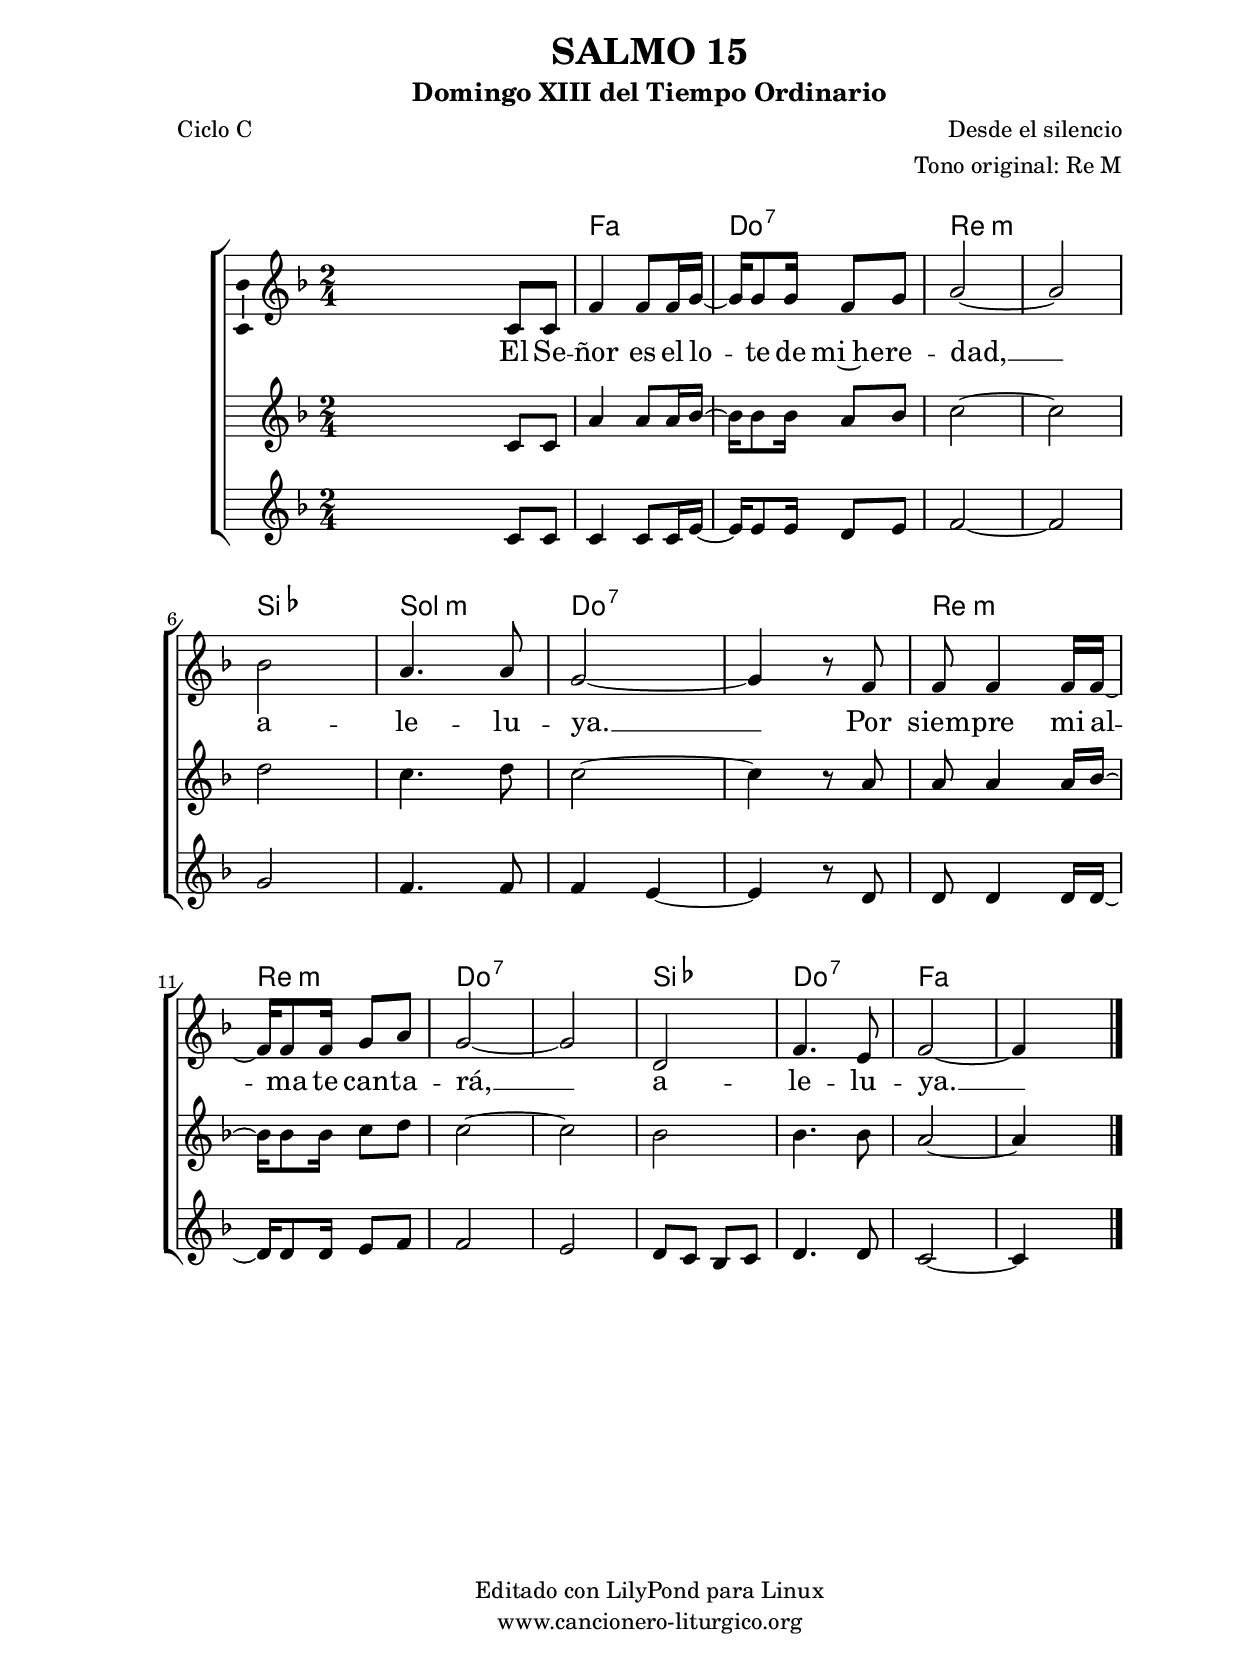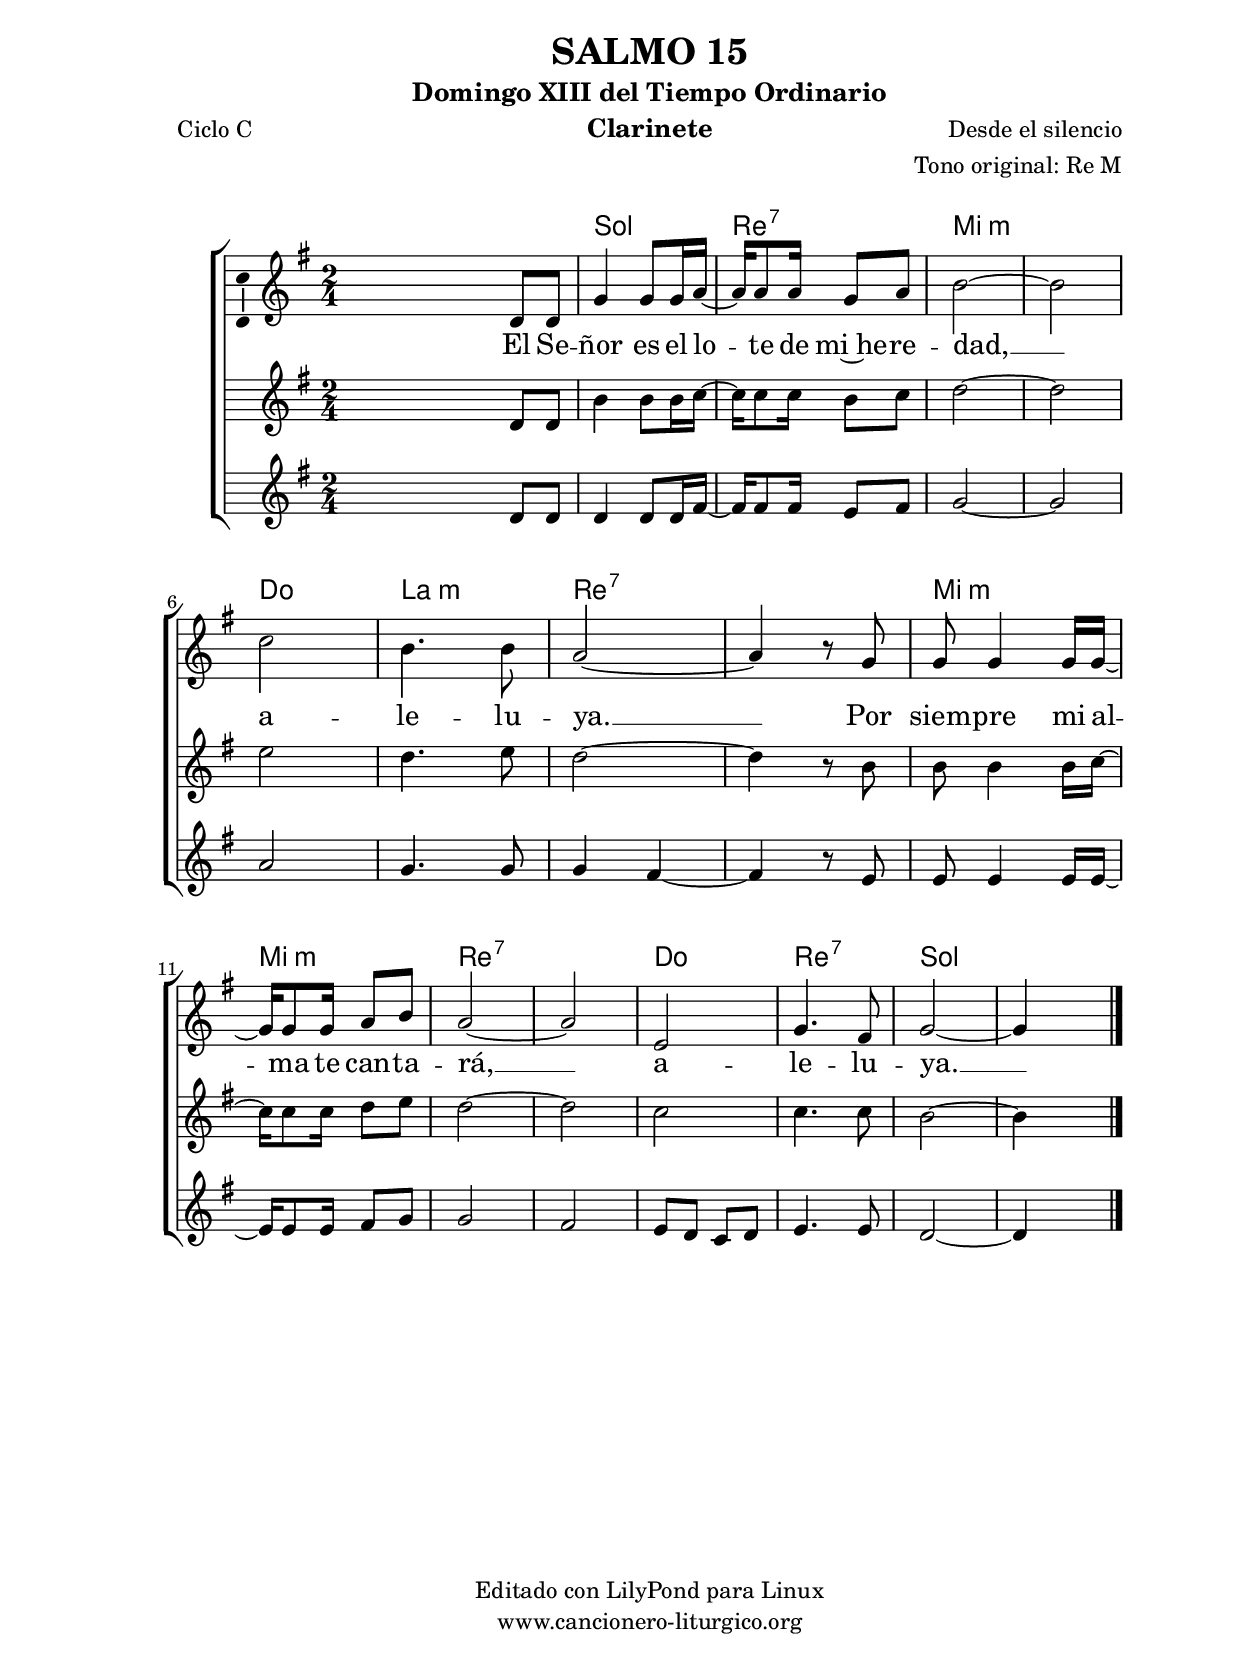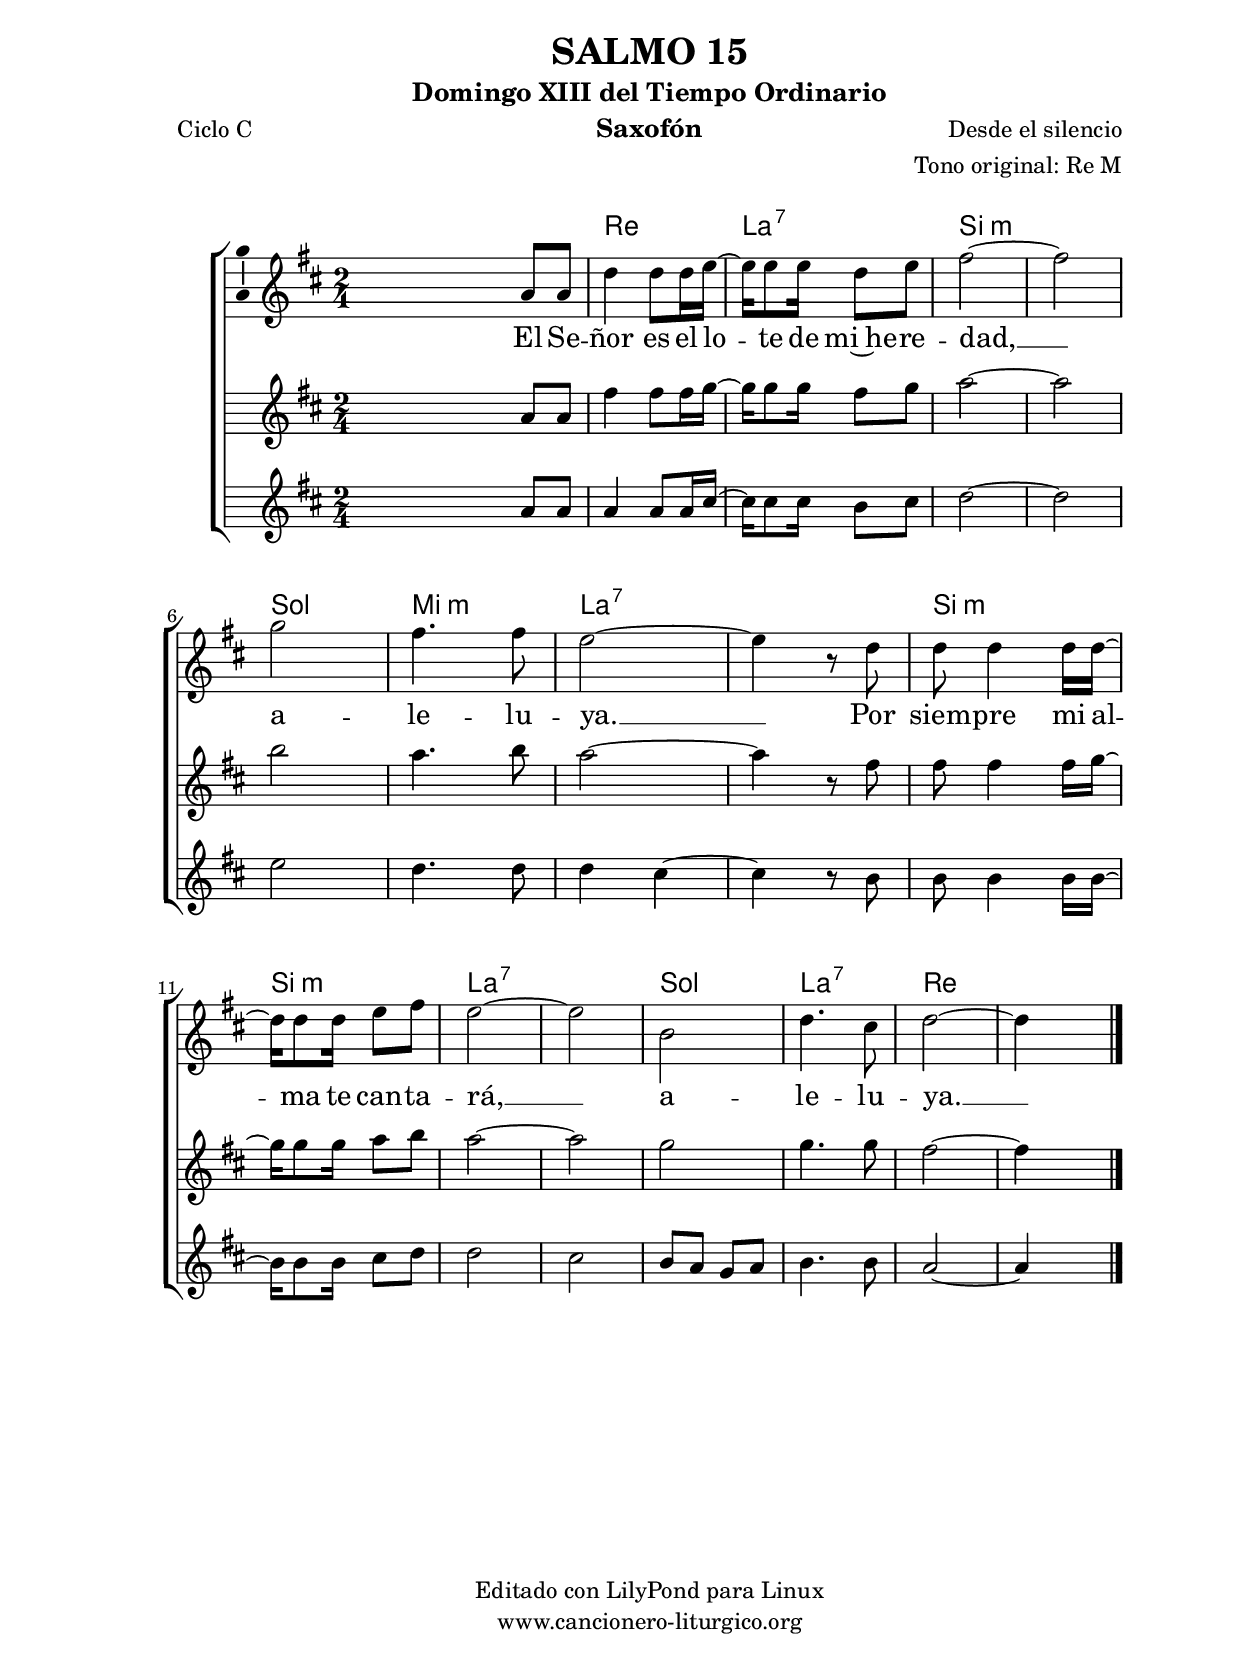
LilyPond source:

%
%para convertir .midi en .wav:
%timidity filename.midi -Ow -o finename.wav
%
%
%Para convertir de .wav a .mp3:
%lame -h -m j filename.wav
%
%
%para escuchar el midi:
%timidity nombrefichero.midi
%


%versión de lilypond para la que se ha escrito esta partitura:
\version "2.16.0"

	%Tamaño papel
	#(set-default-paper-size "a4")
	%Tamaño partitura
	#(set-global-staff-size 20)
	%No responde al pulsar sobre una nota
	#(ly:set-option 'point-and-click #f)

%parámetros del encabezamiento:
\header {
	title = "SALMO 15"
	subtitle = "Domingo XIII del Tiempo Ordinario"
	composer = "Desde el silencio"
	poet = "Ciclo C"
	meter = ""
	arranger = "Tono original: Re M"
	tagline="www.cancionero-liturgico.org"
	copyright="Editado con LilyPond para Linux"
	}

%parámetros asociados al papel:
\paper  {
	oddHeaderMarkup = \markup {\fill-line { \on-the-fly #not-first-page \fromproperty #'header:title \on-the-fly #not-first-page \fromproperty #'header:composer }}
	evenHeaderMarkup = \markup {\fill-line { \fromproperty #'header:composer \fromproperty #'header:title }}
	#(set-paper-size "a4")
	print-page-number = ##f
	first-page-number = 1
	print-first-page-number = ##f
%	head-separation = 3.0 \cm
	top-margin = 2.0 \cm
	bottom-margin = 0.5\cm
%%%	bottom-margin = -1.0\cm
	left-margin = 3.0 \cm
	line-width = 16.0 \cm 
	indent = 8\mm
	interscoreline = 2.\mm
	between-system-space = 15\mm
%	para que las partituras no llenen la hoja:
	ragged-bottom = ##t
%	idem para la última hoja:
	ragged-last-bottom = ##f
%	para que las partituras llenen el ancho del papel:
	ragged-last = ##f
	after-title-space = 2.5 \cm
%page-count=1
%system-count=3

	%Flexible Vertical Spacing
%	markup-markup-spacing =
%	#'((basic-distance . 15) (minimum-distance . 15) (padding . 3))
	markup-system-spacing =
	#'((basic-distance . 15) (minimum-distance . 15) (padding . 3))
	system-system-spacing =
	#'((basic-distance . 15) (minimum-distance . 15) (padding . 3))
	score-system-spacing =
	#'((basic-distance . 15) (minimum-distance . 15) (padding . 5))
%	top-system-spacing = % header
%	#'((basic-distance . 8) (minimum-distance . 0) (padding . 3))
%	top-markup-spacing =
%	#'((basic-distance . 20) (minimum-distance . 20) (padding . 3))
	last-bottom-spacing = % footer
	#'((basic-distance . 5) (minimum-distance . 5) (padding . 3))
%	score-markup-spacing =
%	#'((basic-distance . 16) (minimum-distance . 13) (padding . 3))

	}


%parámetros que afectan a toda la partitura:
global =  {
	%clave de sol (G):
	\clef G
	%armadura:
	\transpose d f
	\key d \major
	\tempo 4=70
	\set Score.tempoHideNote = ##t
	}


acordes = {
	\italianChords
	\chordmode {
	\transpose d f
{
s2
d2 a:7 b:m b:m g e:m a:7 a:7
b:m b:m a:7 a:7 g a:7 d
s2
	}
	}
}


melodia = 
	\transpose d f
{
	\relative c'{
	\time 2/4

s4 a8 a
d4 d8 d16 e~
e16 e8 e16 d8 e
fis2~
fis2

\break

g2
fis4. fis8
e2~
e4 r8 d8
d8 d4 d16 d~

\break

d16 d8 d16 e8 fis
e2~
e2
b2
d4. cis8
d2~
d4 s4

	\bar "|."
	}
	}


melodiados = 
	\transpose d f
{
	\relative c'{
	\time 2/4

s4 a8 a
fis'4 fis8 fis16 g~
g16 g8 g16 fis8 g
a2~
a2
b2
a4. b8
a2~
a4 r8 fis8
fis8 fis4 fis16 g~
g16 g8 g16 a8 b
a2~
a2
g2
g4. g8
fis2~
fis4 s4

	\bar "|."
	}
	}


melodiatres = 
	\transpose d f
{
	\relative c'{

%clave de fa (F):
%\clef F

	\time 2/4

s4 a8 a
a4 a8 a16 cis~
cis16 cis8 cis16 b8 cis
d2~
d2
e2
d4. d8
d4 cis~
cis4 r8 b8
b8 b4 b16 b~
b16 b8 b16 cis8 d
d2
cis2
b8 a g a
b4. b8
a2~
a4 s4

	\bar "|."
	}
	}


texto = \lyricmode {
El Se -- ñor es el lo -- te de mi~he -- re -- dad, __
a -- le -- lu -- ya. __
Por siem -- pre mi al -- ma te can -- ta -- rá, __
a -- le -- lu -- ya. __
	}


acordesStaff = \context ChordNames = acordesStaff <<
	\set chordChanges = ##t
	\acordes
	>>


vozStaff = \context Voice = vozStaff
\with {\consists "Ambitus_engraver"}
<<
%	\set Staff.instrumentName = ""
%	\set Staff.shortInstrumentName = ""
%	\set Staff.midiInstrument = #"clarinet"
%	\set Staff.midiInstrument = #"cello"
%	\set Staff.midiInstrument = #"flute"
	\set Staff.midiInstrument = #"electric guitar (jazz)"
%	\set Staff.midiInstrument = #"english horn"
%	\set Staff.midiInstrument = #"violin"
%	\set Staff.midiInstrument = #"glockenspiel"
	\set Staff.midiMinimumVolume = #0.7
	\set Staff.midiMaximumVolume = #0.9
	\global
	\melodia
	>>

vozdosStaff = \context Voice = vozdosStaff
<<
%	\set Staff.instrumentName = "Clarinete 1"
%	\set Staff.shortInstrumentName = "C1"
	\override Staff.StaffSymbol #'staff-space = #(magstep -0.35)
	\set Staff.midiInstrument = #"english horn"
	\set Staff.midiMinimumVolume = #0.4
	\set Staff.midiMaximumVolume = #0.5
	\global
	\melodiados
	>>

voztresStaff = \context Voice = voztresStaff
<<
%	\set Staff.instrumentName = "Clarinete 2"
%	\set Staff.shortInstrumentName = "C2"
	\override Staff.StaffSymbol #'staff-space = #(magstep -0.35)
	\set Staff.midiInstrument = #"violin"
	\set Staff.midiMinimumVolume = #0.4
	\set Staff.midiMaximumVolume = #0.5
	\global
	\melodiatres
	>>

textoStaff = \context Lyrics = textoStaff <<
	\lyricsto vozStaff \texto
	>>

\book {
	\score {
		\context ChoirStaff {
%			\override StaffGroup.SystemStartBracket #'collapse-height = #1
%			\override Score.SystemStartBar #'collapse-height = #1
			<<
			\acordesStaff
			\vozStaff
			\textoStaff
			\vozdosStaff
			\voztresStaff
			>>
			}
		\layout {
	    		\context {
				\Lyrics
				\override LyricText #'font-size = #2
				}
	   		 \context {
				\Score
				%fontSize = #3
				\override StaffSymbol #'staff-space = #(magstep +3)
				%\override Beam #'thickness = #0.55
				%\override SpacingSpanner #'spacing-increment = #1.0
				%\override Slur #'height-limit = #1.5
				}
			}
		}
	\score {
		\unfoldRepeats
		\context ChoirStaff {
			<<
			\acordesStaff
			\vozStaff
			\vozdosStaff
			\voztresStaff
			>>
			}
		\midi {
	  		\context {
	  			\Score
				tempoWholesPerMinute = #(ly:make-moment 70 4)
				}
			}
		}
	}

%Partitura para clarinete
#(define output-suffix "C")
\book {
	\header{
		instrument = "Clarinete"
		}
	\score {
		\context ChoirStaff {
%			\override StaffGroup.SystemStartBracket #'collapse-height = #1
%			\override Score.SystemStartBar #'collapse-height = #1
\transpose c d
			<<
			\acordesStaff
			\vozStaff
			\textoStaff
			\vozdosStaff
			\voztresStaff
			>>
			}
		\layout {
	    		\context {
				\Lyrics
				\override LyricText #'font-size = #2
				}
	   		 \context {
				\Score
				%fontSize = #3
				\override StaffSymbol #'staff-space = #(magstep +3)
				%\override Beam #'thickness = #0.55
				%\override SpacingSpanner #'spacing-increment = #1.0
				%\override Slur #'height-limit = #1.5
				}
			}
		}
	}

%Partitura para saxofón
#(define output-suffix "S")
\book {
	\header{
		instrument = "Saxofón"
		}
	\score {
		\context ChoirStaff {
%			\override StaffGroup.SystemStartBracket #'collapse-height = #1
%			\override Score.SystemStartBar #'collapse-height = #1
\transpose c a
			<<
			\acordesStaff
			\vozStaff
			\textoStaff
			\vozdosStaff
			\voztresStaff
			>>
			}
		\layout {
	    		\context {
				\Lyrics
				\override LyricText #'font-size = #2
				}
	   		 \context {
				\Score
				%fontSize = #3
				\override StaffSymbol #'staff-space = #(magstep +3)
				%\override Beam #'thickness = #0.55
				%\override SpacingSpanner #'spacing-increment = #1.0
				%\override Slur #'height-limit = #1.5
				}
			}
		}
	}

